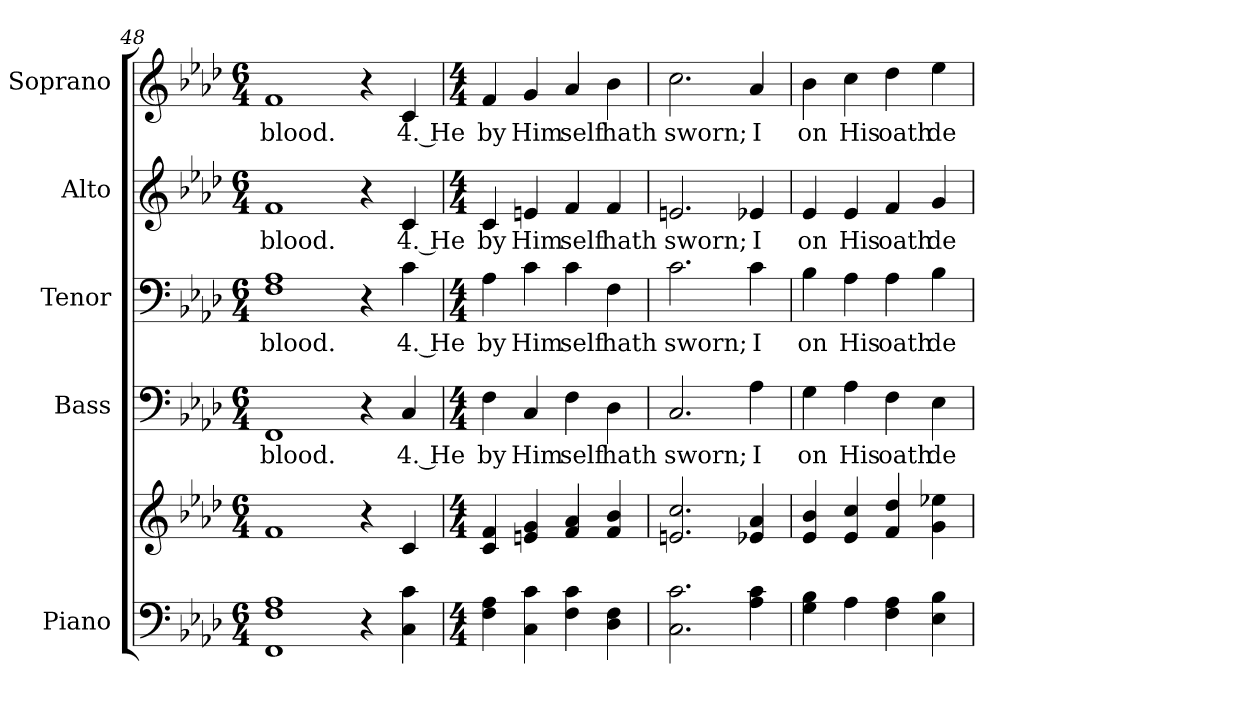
**kern	**kern	**kern	**text	**kern	**text	**kern	**text	**kern	**text
*part5	*part5	*part4	*part4	*part3	*part3	*part2	*part2	*part1	*part1
*staff6	*staff5	*staff4	*staff4	*staff3	*staff3	*staff2	*staff2	*staff1	*staff1
*I"Piano	*	*I"Bass	*	*I"Tenor	*	*I"Alto	*	*I"Soprano	*
*I'Pno.	*	*I'B.	*	*I'T.	*	*I'A.	*	*I'S.	*
*clefF4	*clefG2	*clefF4	*	*clefF4	*	*clefG2	*	*clefG2	*
*k[b-e-a-d-]	*k[b-e-a-d-]	*k[b-e-a-d-]	*	*k[b-e-a-d-]	*	*k[b-e-a-d-]	*	*k[b-e-a-d-]	*
*A-:	*A-:	*A-:	*	*A-:	*	*A-:	*	*A-:	*
*M6/4	*M6/4	*M6/4	*	*M6/4	*	*M6/4	*	*M6/4	*
=48	=48	=48	=48	=48	=48	=48	=48	=48	=48
!	!	!	!LO:LY:b:color=#000000	!	!	!	!	!	!
!	!	!	!	!	!LO:LY:b:color=#000000	!	!	!	!
!	!	!	!	!	!	!	!LO:LY:b:color=#000000	!	!
!	!	!	!	!	!	!	!	!	!LO:LY:b:color=#000000
1FFi 1Fi 1A-i	1fi	1FFi	blood.	1Fi 1A-i	blood.	1fi	blood.	1fi	blood.
4r	4r	4r	.	4r	.	4r	.	4r	.
!	!	!	!LO:LY:b:color=#000000	!	!	!	!	!	!
!	!	!	!	!	!LO:LY:b:color=#000000	!	!	!	!
!	!	!	!	!	!	!	!LO:LY:b:color=#000000	!	!
!	!	!	!	!	!	!	!	!	!LO:LY:b:color=#000000
4Ci\ 4ci	4ci/	4Ci/	4. He	4ci\	4. He	4ci/	4. He	4ci/	4. He
!!LO:PB:g=z
=49	=49	=49	=49	=49	=49	=49	=49	=49	=49
*M4/4	*M4/4	*M4/4	*	*M4/4	*	*M4/4	*	*M4/4	*
!	!	!	!LO:LY:b:color=#000000	!	!	!	!	!	!
!	!	!	!	!	!LO:LY:b:color=#000000	!	!	!	!
!	!	!	!	!	!	!	!LO:LY:b:color=#000000	!	!
!	!	!	!	!	!	!	!	!	!LO:LY:b:color=#000000
4Fi\ 4A-i	4ci/ 4fi	4Fi\	by	4A-i\	by	4ci/	by	4fi/	by
!	!	!	!LO:LY:b:color=#000000	!	!	!	!	!	!
!	!	!	!	!	!LO:LY:b:color=#000000	!	!	!	!
!	!	!	!	!	!	!	!LO:LY:b:color=#000000	!	!
!	!	!	!	!	!	!	!	!	!LO:LY:b:color=#000000
4Ci\ 4ci	4eni/ 4gi	4Ci/	Him	4ci\	Him	4eni/	Him	4gi/	Him
!	!	!	!LO:LY:b:color=#000000	!	!	!	!	!	!
!	!	!	!	!	!LO:LY:b:color=#000000	!	!	!	!
!	!	!	!	!	!	!	!LO:LY:b:color=#000000	!	!
!	!	!	!	!	!	!	!	!	!LO:LY:b:color=#000000
4Fi\ 4ci	4fi/ 4a-i	4Fi\	self	4ci\	self	4fi/	self	4a-i/	self
!	!	!	!LO:LY:b:color=#000000	!	!	!	!	!	!
!	!	!	!	!	!LO:LY:b:color=#000000	!	!	!	!
!	!	!	!	!	!	!	!LO:LY:b:color=#000000	!	!
!	!	!	!	!	!	!	!	!	!LO:LY:b:color=#000000
4D-i\ 4Fi	4fi/ 4b-i	4D-i\	hath	4Fi\	hath	4fi/	hath	4b-i\	hath
=50	=50	=50	=50	=50	=50	=50	=50	=50	=50
!	!	!	!LO:LY:b:color=#000000	!	!	!	!	!	!
!	!	!	!	!	!LO:LY:b:color=#000000	!	!	!	!
!	!	!	!	!	!	!	!LO:LY:b:color=#000000	!	!
!	!	!	!	!	!	!	!	!	!LO:LY:b:color=#000000
2.Ci\ 2.ci	2.eni/ 2.cci	2.Ci/	sworn;	2.ci\	sworn;	2.eni/	sworn;	2.cci\	sworn;
!	!	!	!LO:LY:b:color=#000000	!	!	!	!	!	!
!	!	!	!	!	!LO:LY:b:color=#000000	!	!	!	!
!	!	!	!	!	!	!	!LO:LY:b:color=#000000	!	!
!	!	!	!	!	!	!	!	!	!LO:LY:b:color=#000000
4A-i\ 4ci	4e-Xi/ 4a-i	4A-i\	I	4ci\	I	4e-Xi/	I	4a-i/	I
!!LO:PB:g=z
=51	=51	=51	=51	=51	=51	=51	=51	=51	=51
!	!	!	!LO:LY:b:color=#000000	!	!	!	!	!	!
!	!	!	!	!	!LO:LY:b:color=#000000	!	!	!	!
!	!	!	!	!	!	!	!LO:LY:b:color=#000000	!	!
!	!	!	!	!	!	!	!	!	!LO:LY:b:color=#000000
4Gi\ 4B-i	4e-i/ 4b-i	4Gi\	on	4B-i\	on	4e-i/	on	4b-i\	on
!	!	!	!LO:LY:b:color=#000000	!	!	!	!	!	!
!	!	!	!	!	!LO:LY:b:color=#000000	!	!	!	!
!	!	!	!	!	!	!	!LO:LY:b:color=#000000	!	!
!	!	!	!	!	!	!	!	!	!LO:LY:b:color=#000000
4A-i\	4e-i/ 4cci	4A-i\	His	4A-i\	His	4e-i/	His	4cci\	His
!	!	!	!LO:LY:b:color=#000000	!	!	!	!	!	!
!	!	!	!	!	!LO:LY:b:color=#000000	!	!	!	!
!	!	!	!	!	!	!	!LO:LY:b:color=#000000	!	!
!	!	!	!	!	!	!	!	!	!LO:LY:b:color=#000000
4Fi\ 4A-i	4fi/ 4dd-i	4Fi\	oath	4A-i\	oath	4fi/	oath	4dd-i\	oath
!	!	!	!LO:LY:b:color=#000000	!	!	!	!	!	!
!	!	!	!	!	!LO:LY:b:color=#000000	!	!	!	!
!	!	!	!	!	!	!	!LO:LY:b:color=#000000	!	!
!	!	!	!	!	!	!	!	!	!LO:LY:b:color=#000000
4E-i\ 4B-i	4gi\ 4ee-Xi	4E-i\	de-	4B-i\	de-	4gi/	de-	4ee-i\	de-
=	=	=	=	=	=	=	=	=	=
*-	*-	*-	*-	*-	*-	*-	*-	*-	*-
